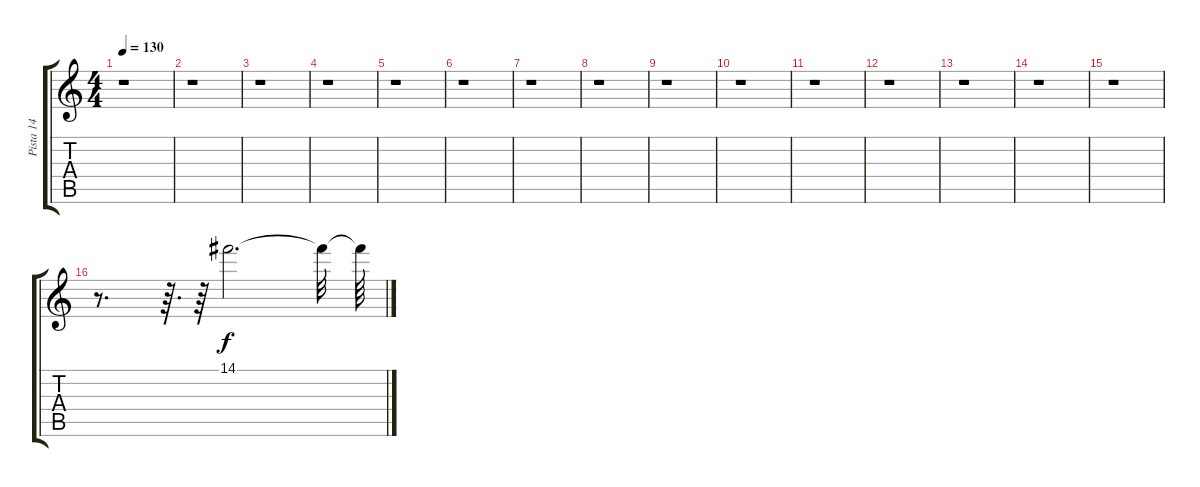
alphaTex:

\track ("Pista 14" "Pista 14") {instrument overdrivenguitar}
\staff {score tabs}
\tuning (E4 B3 G3 D3 A2 E2) {hide}
\ts (4 4)
\tempo 130
\clef g2
\ks c
r.1{dy f} |
r.1 |
r.1 |
r.1 |
r.1 |
r.1 |
r.1 |
r.1 |
r.1 |
r.1 |
r.1 |
r.1 |
r.1 |
r.1 |
r.1 |
r.8{d} r.64{d} r.64 14.1.2{d} 14.1{t}.32 14.1{t}.64
